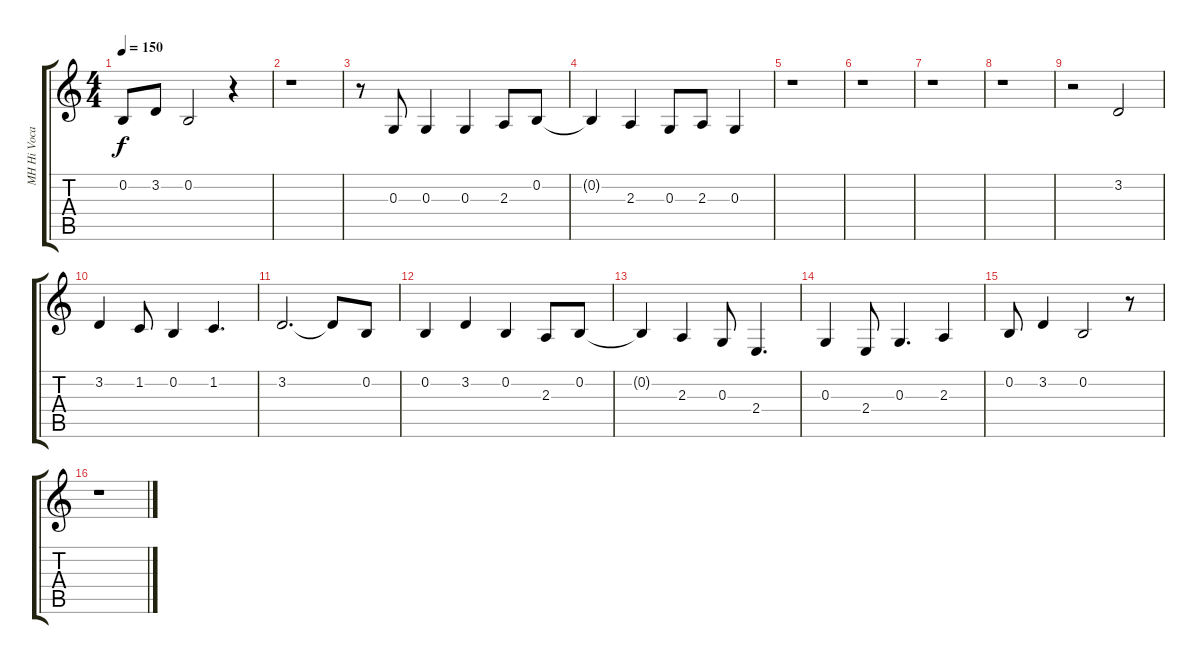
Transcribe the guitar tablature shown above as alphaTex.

\track ("MH Hi Vocals" "MH Hi Voca") {instrument altosax}
\staff {score tabs}
\tuning (E4 B3 G3 D3 A2 E2) {hide}
\ts (4 4)
\tempo 150
\clef g2
\ks c
0.2.8{dy f} 3.2.8 0.2.2 r.4 |
r.1 |
r.8 0.3.8 0.3.4 0.3.4 2.3.8 0.2.8 |
0.2{t}.4 2.3.4 0.3.8 2.3.8 0.3.4 |
r.1 |
r.1 |
r.1 |
r.1 |
r.2 3.2.2 |
3.2.4 1.2.8 0.2.4 1.2.4{d} |
3.2.2{d} 3.2{t}.8 0.2.8 |
0.2.4 3.2.4 0.2.4 2.3.8 0.2.8 |
0.2{t}.4 2.3.4 0.3.8 2.4.4{d} |
0.3.4 2.4.8 0.3.4{d} 2.3.4 |
0.2.8 3.2.4 0.2.2 r.8 |
r.1
